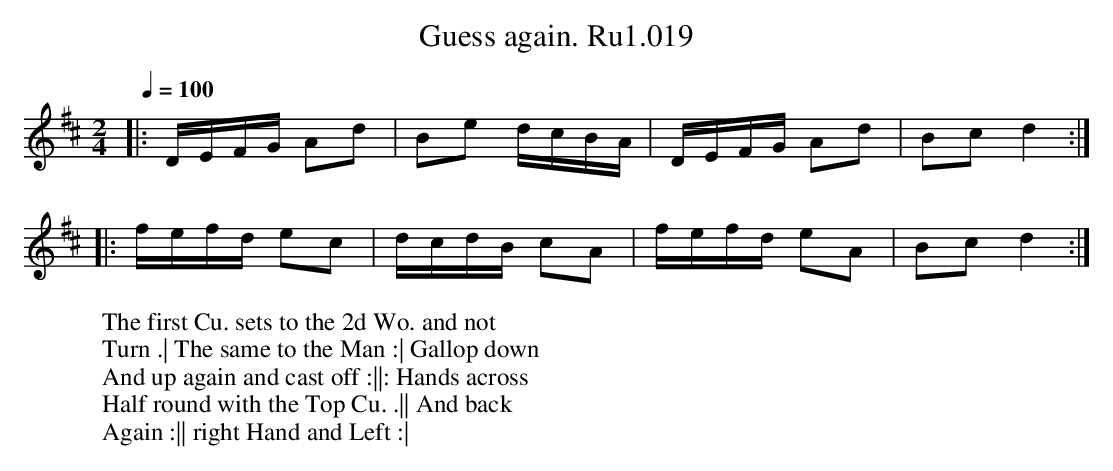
X:1
T:Guess again. Ru1.019
M:2/4
L:1/8
W:The first Cu. sets to the 2d Wo. and not
W:Turn .| The same to the Man :| Gallop down
W:And up again and cast off :||: Hands across
W:Half round with the Top Cu. .|| And back
W:Again :|| right Hand and Left :|
Q:1/4=100
K:D
|:D/E/F/G/ Ad | Be d/c/B/A/ | D/E/F/G/ Ad | Bc d2 :|
|: f/e/f/d/ ec | d/c/d/B/ cA | f/e/f/d/ eA | Bc d2 :|
